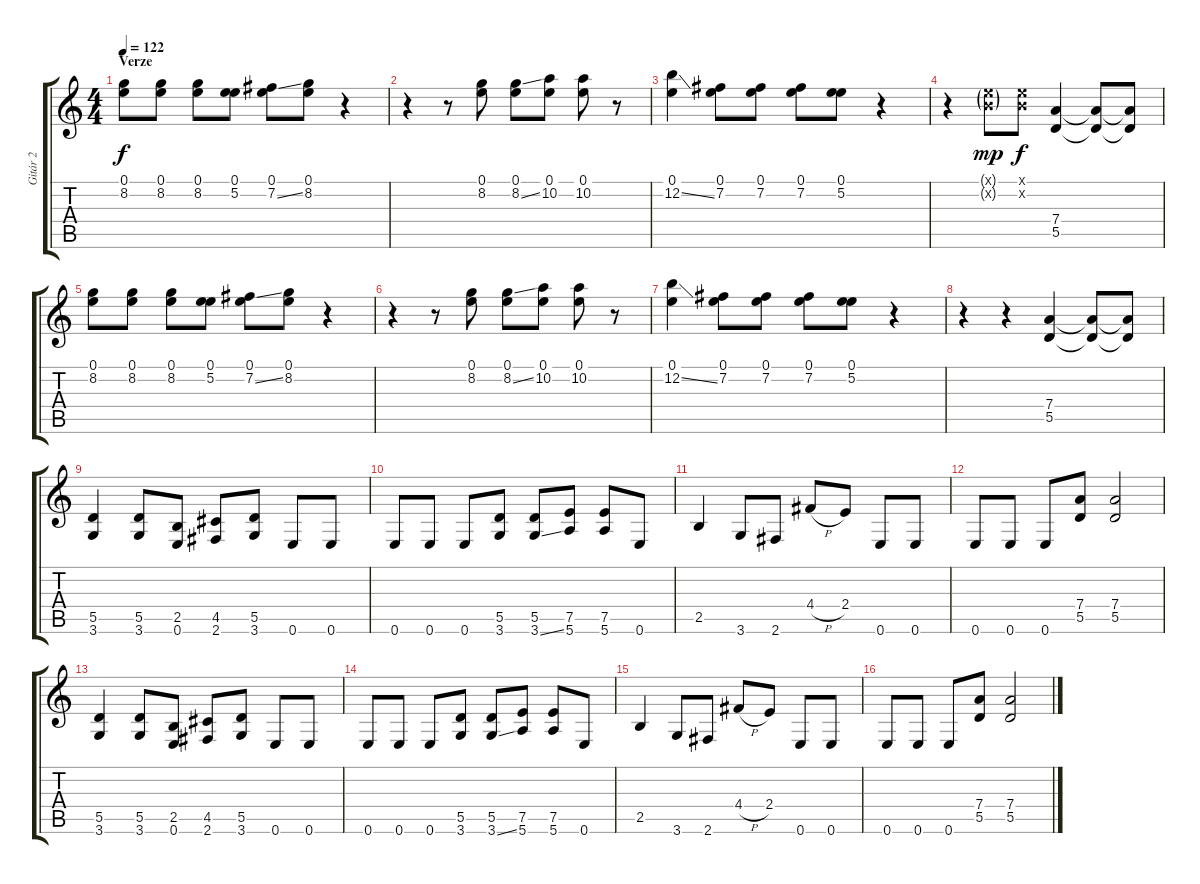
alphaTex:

\track ("Gitár 2" "Gitár 2") {instrument overdrivenguitar}
\staff {score tabs}
\tuning (E4 B3 G3 D3 A2 E2) {hide}
\ts (4 4)
\section ("" "Verze")
\tempo 122
\clef g2
\ks c
(0.1 8.2).8{dy f} (0.1 8.2).8 (0.1 8.2).8 (0.1 5.2).8 (0.1 7.2{ss}).8 (0.1 8.2).8 r.4 |
r.4 r.8 (0.1 8.2).8 (0.1 8.2{ss}).8 (0.1 10.2).8 (0.1 10.2).8 r.8 |
(0.1 12.2{ss}).4 (0.1 7.2).8 (0.1 7.2).8 (0.1 7.2).8 (0.1 5.2).8 r.4 |
r.4 (0.1{g x} 0.2{g x}).8{dy mp} (0.1{x} 0.2{x}).8{dy f} (7.4 5.5).4 (7.4{t} 5.5{t}).8 (7.4{t} 5.5{t}).8 |
(0.1 8.2).8 (0.1 8.2).8 (0.1 8.2).8 (0.1 5.2).8 (0.1 7.2{ss}).8 (0.1 8.2).8 r.4 |
r.4 r.8 (0.1 8.2).8 (0.1 8.2{ss}).8 (0.1 10.2).8 (0.1 10.2).8 r.8 |
(0.1 12.2{ss}).4 (0.1 7.2).8 (0.1 7.2).8 (0.1 7.2).8 (0.1 5.2).8 r.4 |
r.4 r.4 (7.4 5.5).4 (7.4{t} 5.5{t}).8 (7.4{t} 5.5{t}).8 |
(5.5 3.6).4 (5.5 3.6).8 (2.5 0.6).8 (4.5 2.6).8 (5.5 3.6).8 0.6.8 0.6.8 |
0.6.8 0.6.8 0.6.8 (5.5 3.6).8 (5.5 3.6{ss}).8 (7.5 5.6).8 (7.5 5.6).8 0.6.8 |
2.5.4 3.6.8 2.6.8 4.4{h}.8 2.4.8 0.6.8 0.6.8 |
0.6.8 0.6.8 0.6.8 (7.4 5.5).8 (7.4 5.5).2 |
(5.5 3.6).4 (5.5 3.6).8 (2.5 0.6).8 (4.5 2.6).8 (5.5 3.6).8 0.6.8 0.6.8 |
0.6.8 0.6.8 0.6.8 (5.5 3.6).8 (5.5 3.6{ss}).8 (7.5 5.6).8 (7.5 5.6).8 0.6.8 |
2.5.4 3.6.8 2.6.8 4.4{h}.8 2.4.8 0.6.8 0.6.8 |
0.6.8 0.6.8 0.6.8 (7.4 5.5).8 (7.4 5.5).2
